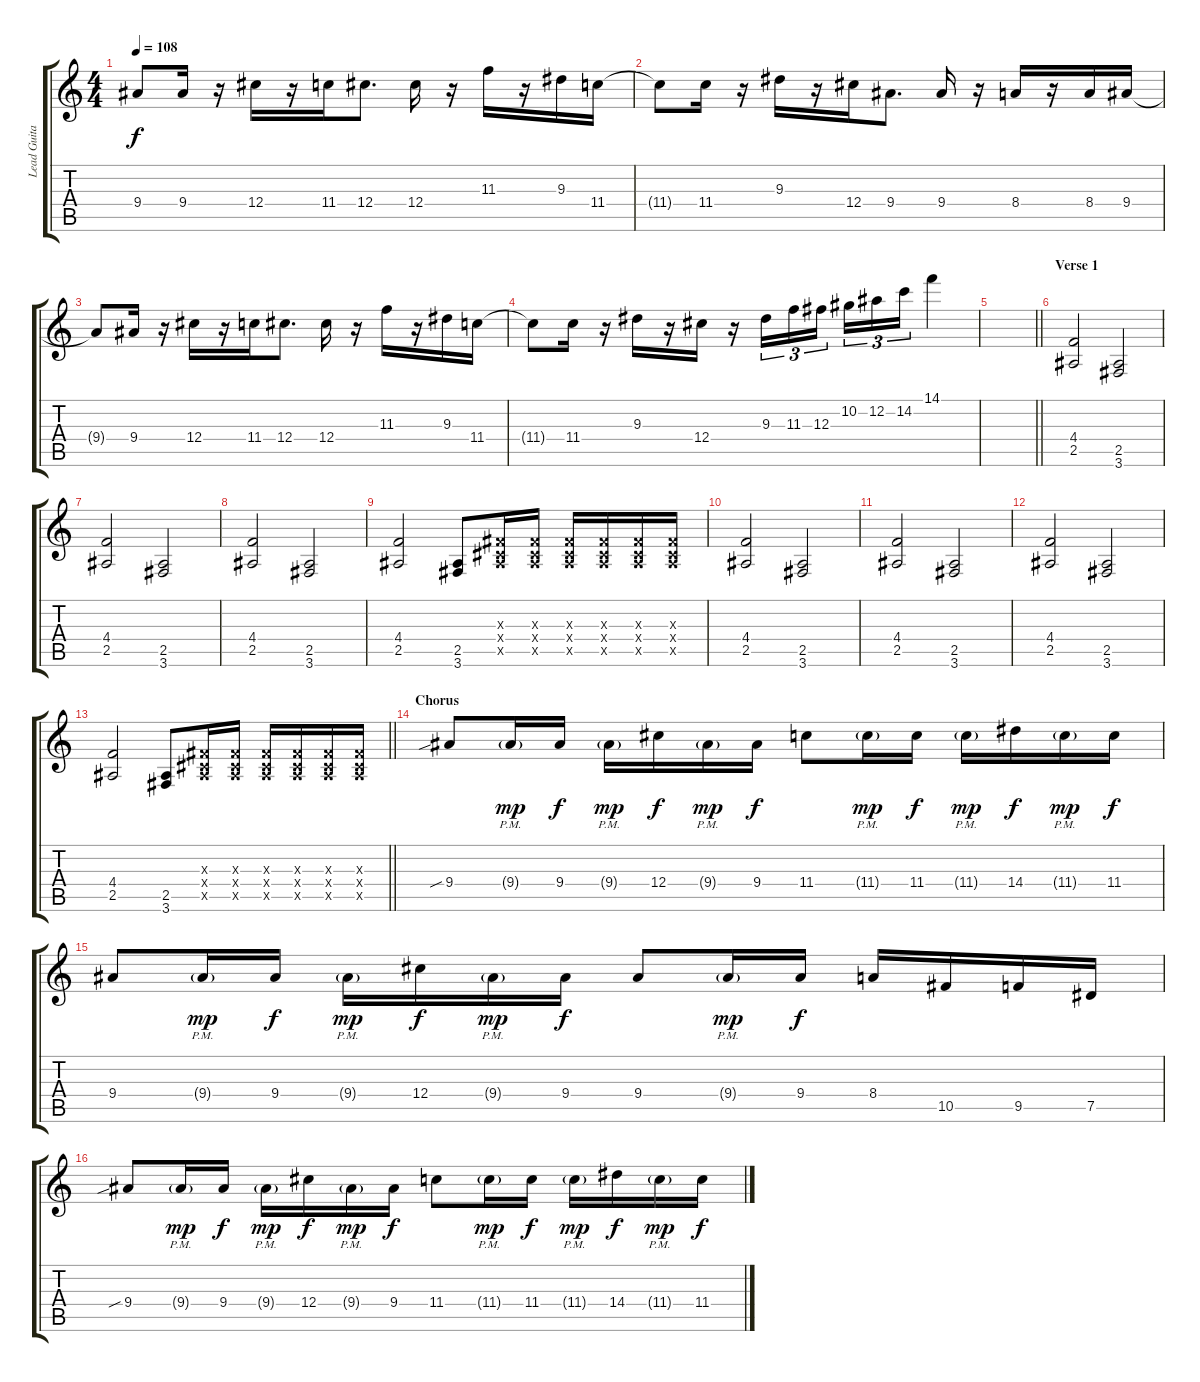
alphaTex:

\track ("Lead Guitar" "Lead Guita") {instrument distortionguitar}
\staff {score tabs}
\tuning (Eb4 Bb3 Gb3 Db3 Ab2 Eb2) {hide}
\ts (4 4)
\tempo 108
\clef g2
\ks c
9.4.8{dy f} 9.4.16 r.16 12.4.16 r.16 11.4.16 12.4.8{d} 12.4.16 r.16 11.3.16 r.16 9.3.16 11.4.16 |
11.4{t}.8 11.4.16 r.16 9.3.16 r.16 12.4.16 9.4.8{d} 9.4.16 r.16 8.4.16 r.16 8.4.16 9.4.16 |
9.4{t}.8 9.4.16 r.16 12.4.16 r.16 11.4.16 12.4.8{d} 12.4.16 r.16 11.3.16 r.16 9.3.16 11.4.16 |
11.4{t}.8 11.4.16 r.16 9.3.16 r.16 12.4.16 r.16 9.3.16{tu (3 2)} 11.3.16{tu (3 2)} 12.3.16{tu (3 2) beam splitsecondary} 10.2.16{tu (3 2)} 12.2.16{tu (3 2)} 14.2.16{tu (3 2)} 14.1.4 |
\barLineRight lightlight
|
\section ("" "Verse 1")
(4.4 2.5).2 (2.5 3.6).2 |
(4.4 2.5).2 (2.5 3.6).2 |
(4.4 2.5).2 (2.5 3.6).2 |
(4.4 2.5).2 (2.5 3.6).8 (0.3{x} 0.4{x} 2.5{x}).16 (0.3{x} 0.4{x} 2.5{x}).16 (0.3{x} 0.4{x} 2.5{x}).16 (0.3{x} 0.4{x} 2.5{x}).16 (0.3{x} 0.4{x} 2.5{x}).16 (0.3{x} 0.4{x} 2.5{x}).16 |
(4.4 2.5).2 (2.5 3.6).2 |
(4.4 2.5).2 (2.5 3.6).2 |
(4.4 2.5).2 (2.5 3.6).2 |
\barLineRight lightlight
(4.4 2.5).2 (2.5 3.6).8 (0.3{x} 0.4{x} 2.5{x}).16 (0.3{x} 0.4{x} 2.5{x}).16 (0.3{x} 0.4{x} 2.5{x}).16 (0.3{x} 0.4{x} 2.5{x}).16 (0.3{x} 0.4{x} 2.5{x}).16 (0.3{x} 0.4{x} 2.5{x}).16 |
\section ("" "Chorus")
9.4{sib}.8 9.4{g pm}.16{dy mp} 9.4.16{dy f} 9.4{g pm}.16{dy mp} 12.4.16{dy f} 9.4{g pm}.16{dy mp} 9.4.16{dy f} 11.4.8 11.4{g pm}.16{dy mp} 11.4.16{dy f} 11.4{g pm}.16{dy mp} 14.4.16{dy f} 11.4{g pm}.16{dy mp} 11.4.16{dy f} |
9.4.8 9.4{g pm}.16{dy mp} 9.4.16{dy f} 9.4{g pm}.16{dy mp} 12.4.16{dy f} 9.4{g pm}.16{dy mp} 9.4.16{dy f} 9.4.8 9.4{g pm}.16{dy mp} 9.4.16{dy f} 8.4.16 10.5.16 9.5.16 7.5.16 |
9.4{sib}.8 9.4{g pm}.16{dy mp} 9.4.16{dy f} 9.4{g pm}.16{dy mp} 12.4.16{dy f} 9.4{g pm}.16{dy mp} 9.4.16{dy f} 11.4.8 11.4{g pm}.16{dy mp} 11.4.16{dy f} 11.4{g pm}.16{dy mp} 14.4.16{dy f} 11.4{g pm}.16{dy mp} 11.4.16{dy f}
